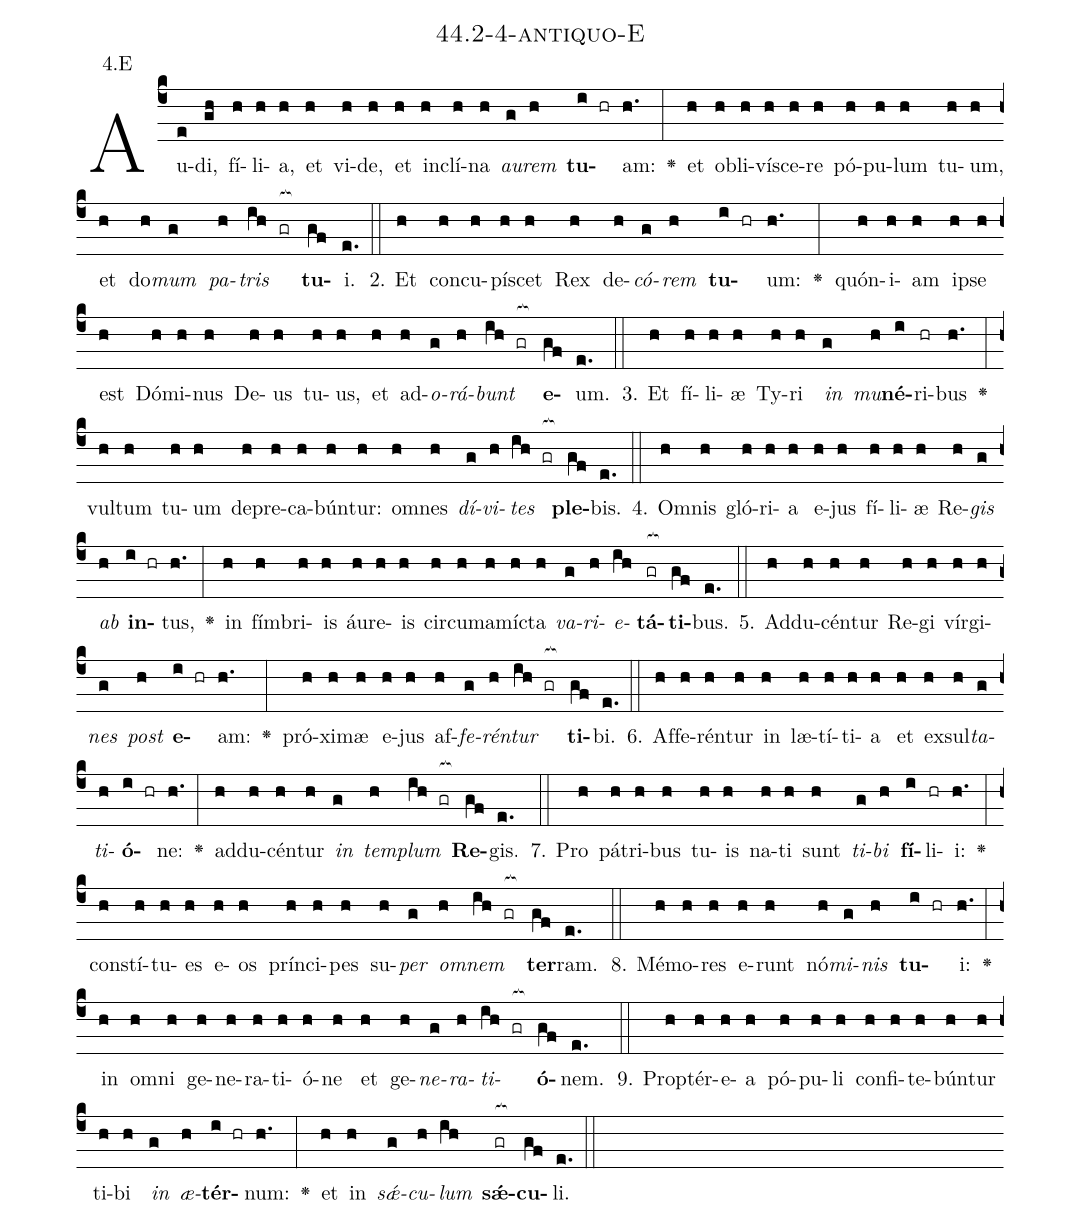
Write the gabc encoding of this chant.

name: 44.2-4-antiquo-E;
annotation: 4.E;
%%
(c4)Au(e)di,(gh) fí(h)li(h)a,(h) et(h) vi(h)de,(h) et(h) in(h)clí(h)na(h) <i>au</i>(g)<i>rem</i>(h) <b>tu</b>(i hr)am:(h.) <v>\greheightstar</v>(:) et(h) ob(h)li(h)ví(h)sce(h)re(h) pó(h)pu(h)lum(h) tu(h)um,(h) et(h) do(h)<i>mum</i>(g) <i>pa</i>(h)<i>tris</i>(ih gr[ocb:1{]) <b>tu</b>(gf[ocb:0}])i.(e.) (::)
2. Et(h) con(h)cu(h)pí(h)scet(h) Rex(h) de(h)<i>có</i>(g)<i>rem</i>(h) <b>tu</b>(i hr)um:(h.) <v>\greheightstar</v>(:) quón(h)i(h)am(h) ip(h)se(h) est(h) Dó(h)mi(h)nus(h) De(h)us(h) tu(h)us,(h) et(h) ad(h)<i>o</i>(g)<i>rá</i>(h)<i>bunt</i>(ih gr[ocb:1{]) <b>e</b>(gf[ocb:0}])um.(e.) (::)
3. Et(h) fí(h)li(h)æ(h) Ty(h)ri(h) <i>in</i>(g) <i>mu</i>(h)<b>né</b>(i)ri(hr)bus(h.) <v>\greheightstar</v>(:) vul(h)tum(h) tu(h)um(h) de(h)pre(h)ca(h)bún(h)tur:(h) om(h)nes(h) <i>dí</i>(g)<i>vi</i>(h)<i>tes</i>(ih gr[ocb:1{]) <b>ple</b>(gf[ocb:0}])bis.(e.) (::)
4. Om(h)nis(h) gló(h)ri(h)a(h) e(h)jus(h) fí(h)li(h)æ(h) Re(h)<i>gis</i>(g) <i>ab</i>(h) <b>in</b>(i hr)tus,(h.) <v>\greheightstar</v>(:) in(h) fím(h)bri(h)is(h) áu(h)re(h)is(h) cir(h)cum(h)a(h)míc(h)ta(h) <i>va</i>(g)<i>ri</i>(h)<i>e</i>(ih)<b>tá</b>(gr[ocb:1{])<b>ti</b>(gf[ocb:0}])bus.(e.) (::)
5. Ad(h)du(h)cén(h)tur(h) Re(h)gi(h) vír(h)gi(h)<i>nes</i>(g) <i>post</i>(h) <b>e</b>(i hr)am:(h.) <v>\greheightstar</v>(:) pró(h)xi(h)mæ(h) e(h)jus(h) af(h)<i>fe</i>(g)<i>rén</i>(h)<i>tur</i>(ih gr[ocb:1{]) <b>ti</b>(gf[ocb:0}])bi.(e.) (::)
6. Af(h)fe(h)rén(h)tur(h) in(h) læ(h)tí(h)ti(h)a(h) et(h) ex(h)sul(h)<i>ta</i>(g)<i>ti</i>(h)<b>ó</b>(i hr)ne:(h.) <v>\greheightstar</v>(:) ad(h)du(h)cén(h)tur(h) <i>in</i>(g) <i>tem</i>(h)<i>plum</i>(ih gr[ocb:1{]) <b>Re</b>(gf[ocb:0}])gis.(e.) (::)
7. Pro(h) pá(h)tri(h)bus(h) tu(h)is(h) na(h)ti(h) sunt(h) <i>ti</i>(g)<i>bi</i>(h) <b>fí</b>(i)li(hr)i:(h.) <v>\greheightstar</v>(:) con(h)stí(h)tu(h)es(h) e(h)os(h) prín(h)ci(h)pes(h) su(h)<i>per</i>(g) <i>om</i>(h)<i>nem</i>(ih gr[ocb:1{]) <b>ter</b>(gf[ocb:0}])ram.(e.) (::)
8. Mé(h)mo(h)res(h) e(h)runt(h) nó(h)<i>mi</i>(g)<i>nis</i>(h) <b>tu</b>(i hr)i:(h.) <v>\greheightstar</v>(:) in(h) om(h)ni(h) ge(h)ne(h)ra(h)ti(h)ó(h)ne(h) et(h) ge(h)<i>ne</i>(g)<i>ra</i>(h)<i>ti</i>(ih gr[ocb:1{])<b>ó</b>(gf[ocb:0}])nem.(e.) (::)
9. Prop(h)tér(h)e(h)a(h) pó(h)pu(h)li(h) con(h)fi(h)te(h)bún(h)tur(h) ti(h)bi(h) <i>in</i>(g) <i>æ</i>(h)<b>tér</b>(i hr)num:(h.) <v>\greheightstar</v>(:) et(h) in(h) <i>sǽ</i>(g)<i>cu</i>(h)<i>lum</i>(ih) <b>sǽ</b>(gr[ocb:1{])<b>cu</b>(gf[ocb:0}])li.(e.) (::)
